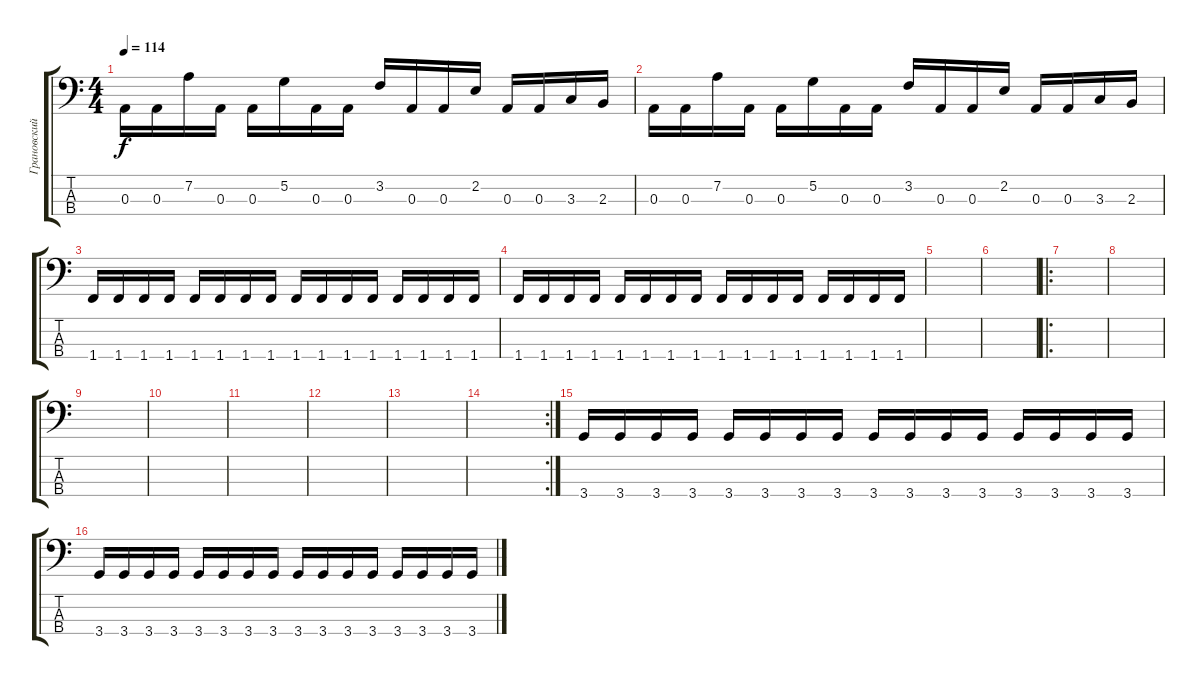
\track ("Грановский" "Грановский") {instrument electricbassfinger}
\staff {score tabs}
\tuning (G2 D2 A1 E1) {hide}
\ts (4 4)
\tempo 114
\clef f4
\ks c
0.3.16{dy f} 0.3.16 7.2.16 0.3.16 0.3.16 5.2.16 0.3.16 0.3.16 3.2.16 0.3.16 0.3.16 2.2.16 0.3.16 0.3.16 3.3.16 2.3.16 |
0.3.16 0.3.16 7.2.16 0.3.16 0.3.16 5.2.16 0.3.16 0.3.16 3.2.16 0.3.16 0.3.16 2.2.16 0.3.16 0.3.16 3.3.16 2.3.16 |
1.4.16 1.4.16 1.4.16 1.4.16 1.4.16 1.4.16 1.4.16 1.4.16 1.4.16 1.4.16 1.4.16 1.4.16 1.4.16 1.4.16 1.4.16 1.4.16 |
1.4.16 1.4.16 1.4.16 1.4.16 1.4.16 1.4.16 1.4.16 1.4.16 1.4.16 1.4.16 1.4.16 1.4.16 1.4.16 1.4.16 1.4.16 1.4.16 |
|
|
\ro
|
|
|
|
|
|
|
\rc 2
|
3.4.16 3.4.16 3.4.16 3.4.16 3.4.16 3.4.16 3.4.16 3.4.16 3.4.16 3.4.16 3.4.16 3.4.16 3.4.16 3.4.16 3.4.16 3.4.16 |
3.4.16 3.4.16 3.4.16 3.4.16 3.4.16 3.4.16 3.4.16 3.4.16 3.4.16 3.4.16 3.4.16 3.4.16 3.4.16 3.4.16 3.4.16 3.4.16
